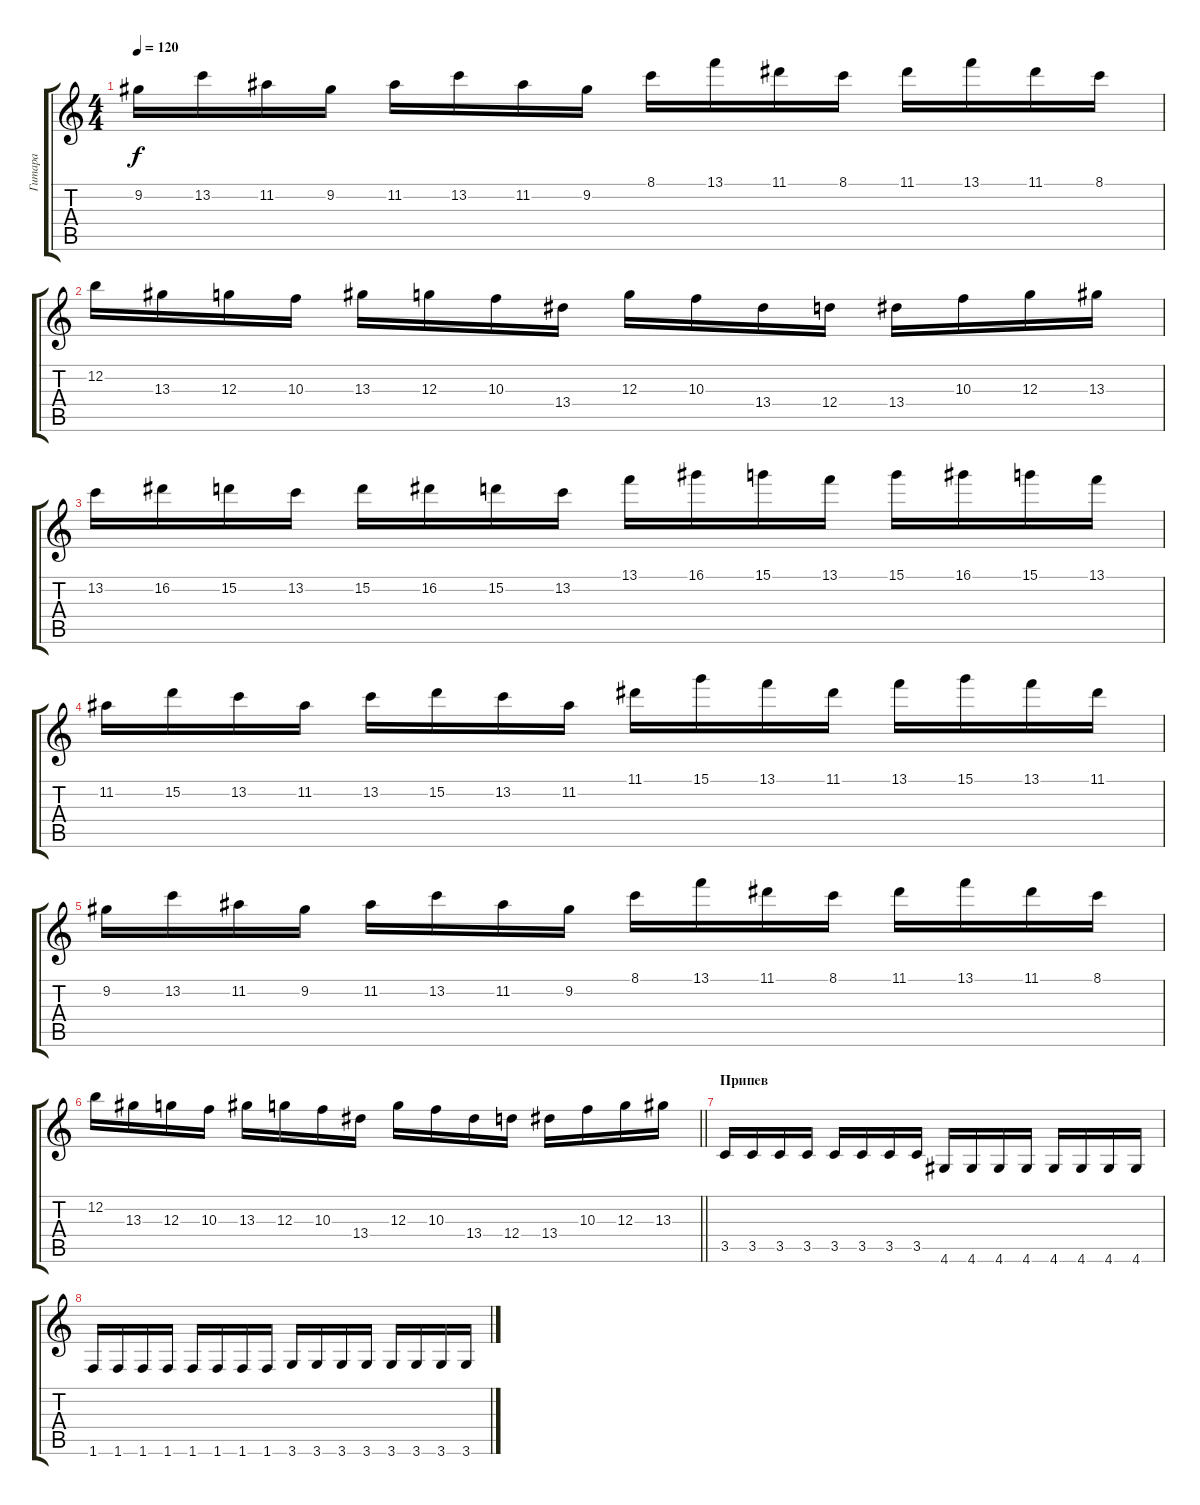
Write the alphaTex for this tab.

\track ("Гитара" "Гитара") {instrument distortionguitar}
\staff {score tabs}
\tuning (E4 B3 G3 D3 A2 E2) {hide}
\ts (4 4)
\tempo 120
\clef g2
\ks c
9.2.16{dy f} 13.2.16 11.2.16 9.2.16 11.2.16 13.2.16 11.2.16 9.2.16 8.1.16 13.1.16 11.1.16 8.1.16 11.1.16 13.1.16 11.1.16 8.1.16 |
12.2.16 13.3.16 12.3.16 10.3.16 13.3.16 12.3.16 10.3.16 13.4.16 12.3.16 10.3.16 13.4.16 12.4.16 13.4.16 10.3.16 12.3.16 13.3.16 |
13.2.16 16.2.16 15.2.16 13.2.16 15.2.16 16.2.16 15.2.16 13.2.16 13.1.16 16.1.16 15.1.16 13.1.16 15.1.16 16.1.16 15.1.16 13.1.16 |
11.2.16 15.2.16 13.2.16 11.2.16 13.2.16 15.2.16 13.2.16 11.2.16 11.1.16 15.1.16 13.1.16 11.1.16 13.1.16 15.1.16 13.1.16 11.1.16 |
9.2.16 13.2.16 11.2.16 9.2.16 11.2.16 13.2.16 11.2.16 9.2.16 8.1.16 13.1.16 11.1.16 8.1.16 11.1.16 13.1.16 11.1.16 8.1.16 |
\barLineRight lightlight
12.2.16 13.3.16 12.3.16 10.3.16 13.3.16 12.3.16 10.3.16 13.4.16 12.3.16 10.3.16 13.4.16 12.4.16 13.4.16 10.3.16 12.3.16 13.3.16 |
\section ("" "Припев")
3.5.16 3.5.16 3.5.16 3.5.16 3.5.16 3.5.16 3.5.16 3.5.16 4.6.16 4.6.16 4.6.16 4.6.16 4.6.16 4.6.16 4.6.16 4.6.16 |
1.6.16 1.6.16 1.6.16 1.6.16 1.6.16 1.6.16 1.6.16 1.6.16 3.6.16 3.6.16 3.6.16 3.6.16 3.6.16 3.6.16 3.6.16 3.6.16
